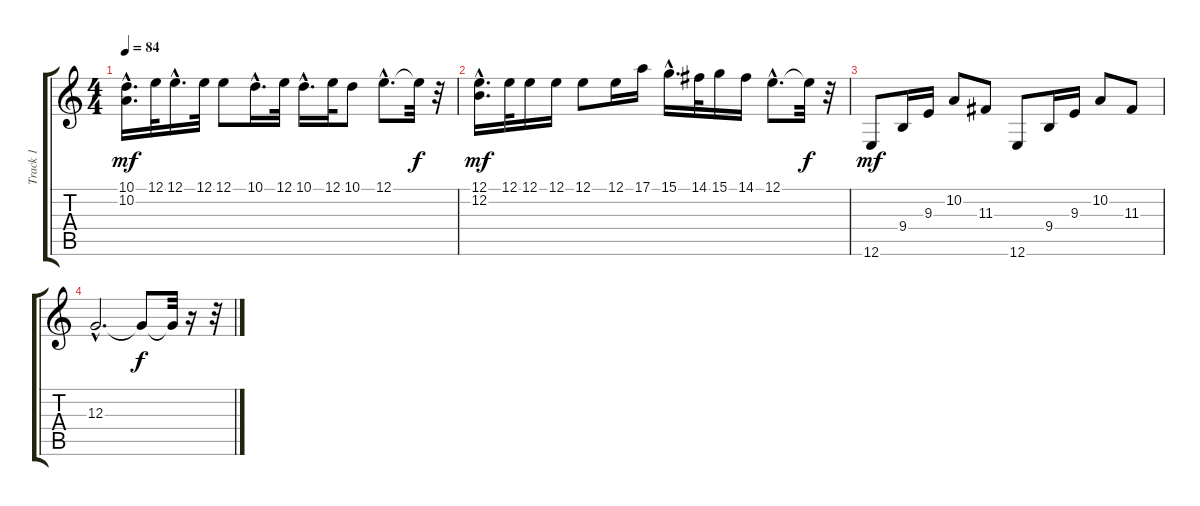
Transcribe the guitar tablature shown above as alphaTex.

\track ("Track 1" "Track 1") {instrument acousticgrandpiano}
\staff {score tabs}
\tuning (E4 B3 G3 D3 A2 E2) {hide}
\ts (4 4)
\tempo 84
\clef g2
\ks c
(10.1{hac} 10.2{hac}).16{d dy mf} 12.1.32 12.1{hac}.16{d} 12.1.32 12.1.8 10.1{hac}.16{d} 12.1.32 10.1{hac}.16{d} 12.1.32 10.1.8 12.1{hac}.8{d} 12.1{t}.32{dy f} r.32 |
(12.1{hac} 12.2{hac}).16{d dy mf} 12.1.32 12.1.16 12.1.16 12.1.8 12.1.16 17.1.16 15.1{hac}.16{d} 14.1.32 15.1.16 14.1.16 12.1{hac}.8{d} 12.1{t}.32{dy f} r.32 |
12.6.8{dy mf} 9.4.16 9.3.16 10.2.8 11.3.8 12.6.8 9.4.16 9.3.16 10.2.8 11.3.8 |
12.3{hac}.2{d} 12.3{t}.8{dy f} 12.3{t}.32 r.16 r.32
